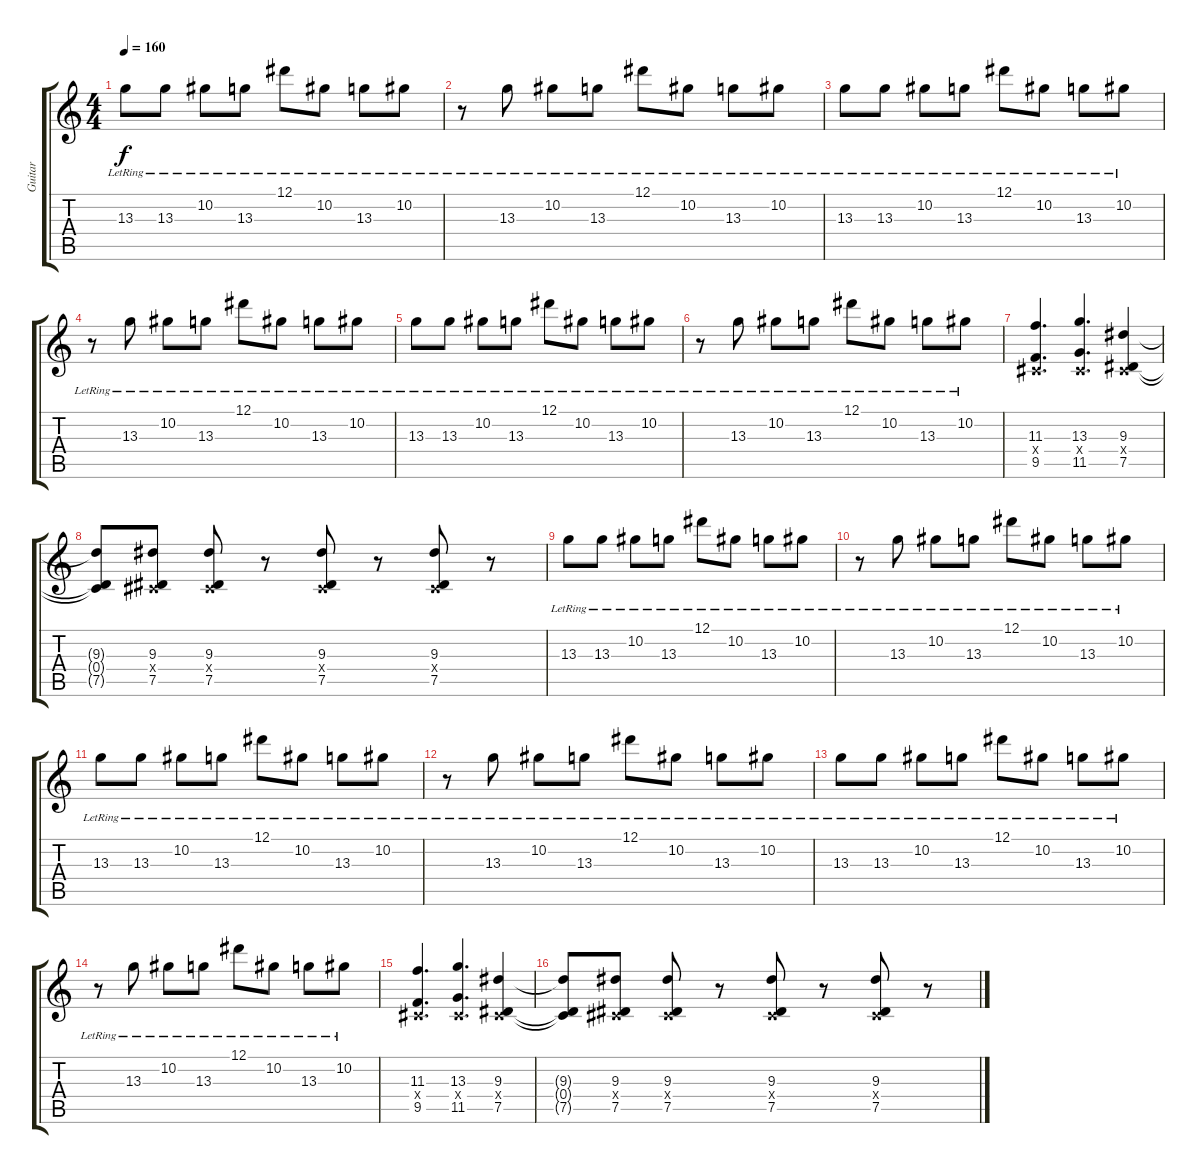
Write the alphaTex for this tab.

\track ("Guitar" "Guitar") {instrument distortionguitar}
\staff {score tabs}
\tuning (Eb4 Bb3 Gb3 Db3 Ab2 Db2) {hide}
\ts (4 4)
\tempo 160
\clef g2
\ks c
13.3{lr}.8{dy f} 13.3{lr}.8 10.2{lr}.8 13.3{lr}.8 12.1{lr}.8 10.2{lr}.8 13.3{lr}.8 10.2{lr}.8 |
r.8 13.3{lr}.8 10.2{lr}.8 13.3{lr}.8 12.1{lr}.8 10.2{lr}.8 13.3{lr}.8 10.2{lr}.8 |
13.3{lr}.8 13.3{lr}.8 10.2{lr}.8 13.3{lr}.8 12.1{lr}.8 10.2{lr}.8 13.3{lr}.8 10.2{lr}.8 |
r.8 13.3{lr}.8 10.2{lr}.8 13.3{lr}.8 12.1{lr}.8 10.2{lr}.8 13.3{lr}.8 10.2{lr}.8 |
13.3{lr}.8 13.3{lr}.8 10.2{lr}.8 13.3{lr}.8 12.1{lr}.8 10.2{lr}.8 13.3{lr}.8 10.2{lr}.8 |
r.8 13.3{lr}.8 10.2{lr}.8 13.3{lr}.8 12.1{lr}.8 10.2{lr}.8 13.3{lr}.8 10.2{lr}.8 |
(11.3 0.4{x} 9.5).4{d} (13.3 0.4{x} 11.5).4{d} (9.3 0.4{x} 7.5).4 |
(9.3{t} 0.4{t} 7.5{t}).8 (9.3 0.4{x} 7.5).8 (9.3 0.4{x} 7.5).8 r.8 (9.3 0.4{x} 7.5).8 r.8 (9.3 0.4{x} 7.5).8 r.8 |
13.3{lr}.8 13.3{lr}.8 10.2{lr}.8 13.3{lr}.8 12.1{lr}.8 10.2{lr}.8 13.3{lr}.8 10.2{lr}.8 |
r.8 13.3{lr}.8 10.2{lr}.8 13.3{lr}.8 12.1{lr}.8 10.2{lr}.8 13.3{lr}.8 10.2{lr}.8 |
13.3{lr}.8 13.3{lr}.8 10.2{lr}.8 13.3{lr}.8 12.1{lr}.8 10.2{lr}.8 13.3{lr}.8 10.2{lr}.8 |
r.8 13.3{lr}.8 10.2{lr}.8 13.3{lr}.8 12.1{lr}.8 10.2{lr}.8 13.3{lr}.8 10.2{lr}.8 |
13.3{lr}.8 13.3{lr}.8 10.2{lr}.8 13.3{lr}.8 12.1{lr}.8 10.2{lr}.8 13.3{lr}.8 10.2{lr}.8 |
r.8 13.3{lr}.8 10.2{lr}.8 13.3{lr}.8 12.1{lr}.8 10.2{lr}.8 13.3{lr}.8 10.2{lr}.8 |
(11.3 0.4{x} 9.5).4{d} (13.3 0.4{x} 11.5).4{d} (9.3 0.4{x} 7.5).4 |
(9.3{t} 0.4{t} 7.5{t}).8 (9.3 0.4{x} 7.5).8 (9.3 0.4{x} 7.5).8 r.8 (9.3 0.4{x} 7.5).8 r.8 (9.3 0.4{x} 7.5).8 r.8
